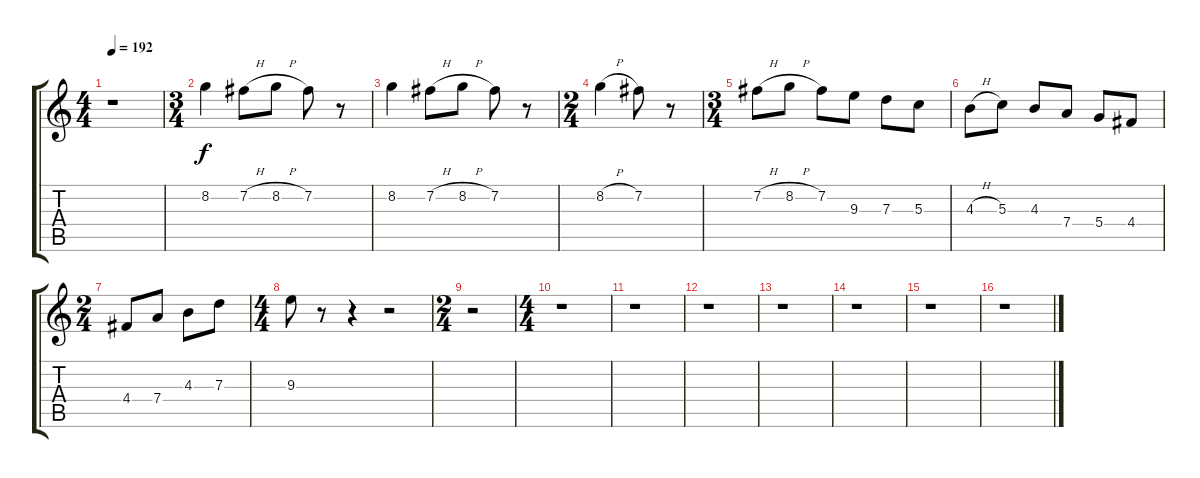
\track "" {instrument distortionguitar}
\staff {score tabs}
\tuning (E4 B3 G3 D3 A2 E2) {hide}
\ts (4 4)
\tempo 192
\clef g2
\ks c
r.1{dy f} |
\ts (3 4)
8.2.4 7.2{h}.8 8.2{h}.8 7.2.8 r.8 |
8.2.4 7.2{h}.8 8.2{h}.8 7.2.8 r.8 |
\ts (2 4)
8.2{h}.4 7.2.8 r.8 |
\ts (3 4)
7.2{h}.8 8.2{h}.8 7.2.8 9.3.8 7.3.8 5.3.8 |
4.3{h}.8 5.3.8 4.3.8 7.4.8 5.4.8 4.4.8 |
\ts (2 4)
4.4.8 7.4.8 4.3.8 7.3.8 |
\ts (4 4)
9.3.8 r.8 r.4 r.2 |
\ts (2 4)
r.2 |
\ts (4 4)
r.1 |
r.1 |
r.1 |
r.1 |
r.1 |
r.1 |
r.1
